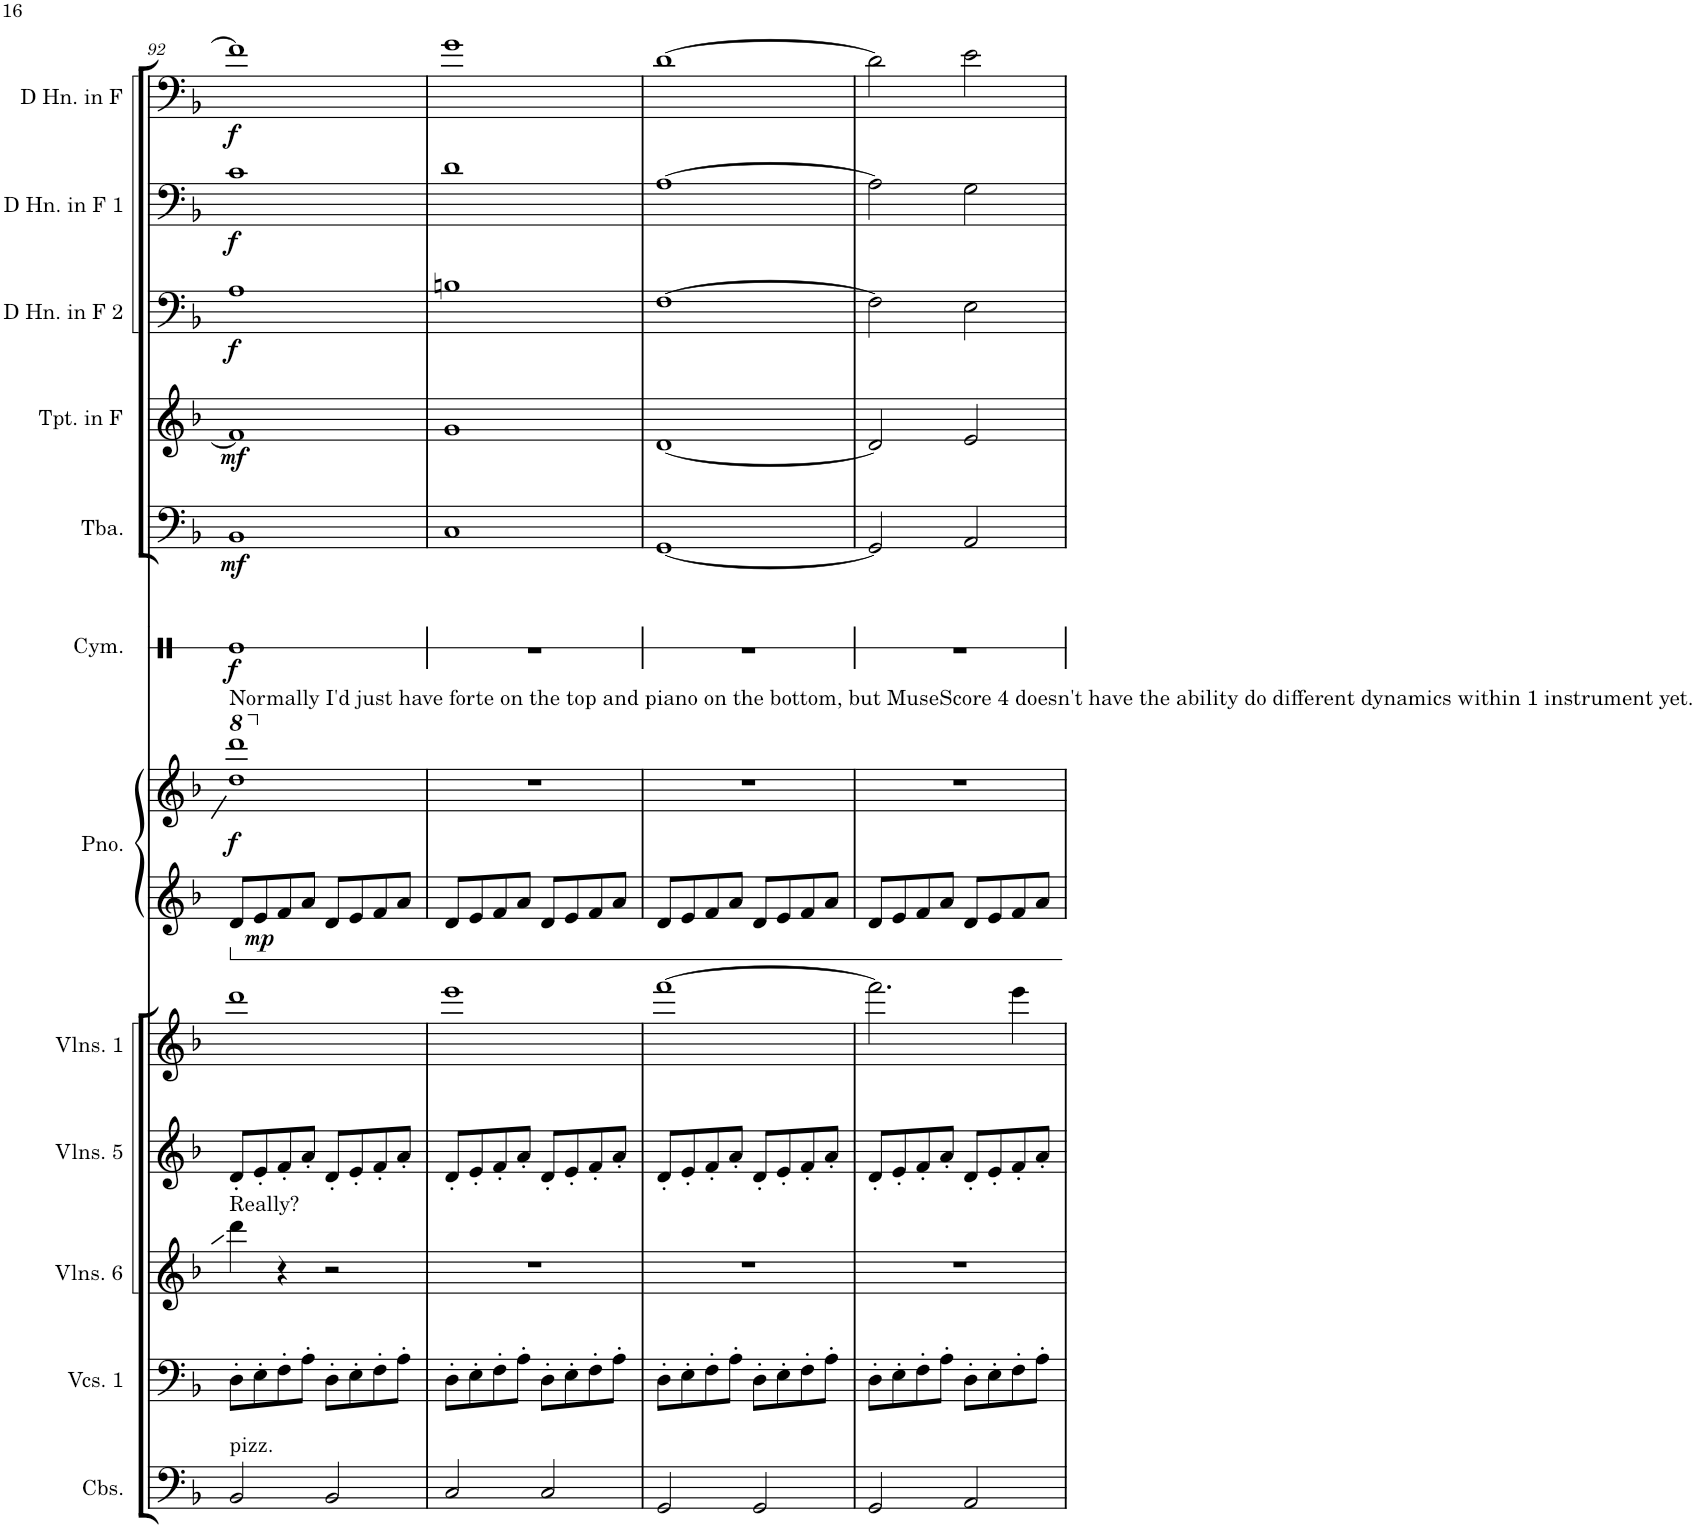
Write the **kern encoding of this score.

**kern	**kern	**kern	**kern	**kern	**kern	**kern	**dynam	**kern	**dynam	**kern	**dynam	**kern	**dynam	**kern	**dynam	**kern	**dynam	**kern	**kern	**kern
*part14	*part13	*part12	*part11	*part10	*part9	*part9	*part9	*part8	*part8	*part7	*part7	*part6	*part6	*part5	*part5	*part4	*part4	*part3	*part2	*part1
*staff15	*staff14	*staff13	*staff12	*staff11	*staff10	*staff9	*staff9/10	*staff8	*staff8	*staff7	*staff7	*staff6	*staff6	*staff5	*staff5	*staff4	*staff4	*staff3	*staff2	*staff1
*I"Contrabasses	*I"Violoncellos 1	*I"Violins 6	*I"Violins 5	*I"Violins 1	*I"Piano	*	*	*I"Tuba	*	*I"Trumpet in F	*	*I"Horn in F 2	*	*I"Horn in F 1	*	*I"Horn in F	*	*I"Flute 2	*I"Flute 1	*I"Piccolo
*I'Cbs.	*I'Vcs. 1	*I'Vlns. 6	*I'Vlns. 5	*I'Vlns. 1	*I'Pno.	*	*	*I'Tba.	*	*I'Tpt. in F	*	*	*	*	*	*	*	*I'Fl. 2	*I'Fl. 1	*I'Picc.
!!LO:PB:g=z
*clefF4	*clefF4	*clefG2	*clefG2	*clefG2	*clefG2	*clefG2	*	*clefF4	*	*clefG2	*	*clefF4	*	*clefF4	*	*clefF4	*	*clefG2	*clefG2	*clefG2
*Trd7c12	*	*	*	*	*	*	*	*	*	*Trd-3c-5	*	*Trd4c7	*	*Trd4c7	*	*Trd4c7	*	*	*	*Trd-7c-12
*k[b-]	*k[b-]	*k[b-]	*k[b-]	*k[b-]	*k[b-]	*k[b-]	*	*k[b-]	*	*k[b-]	*	*k[b-]	*	*k[b-]	*	*k[b-]	*	*k[b-]	*k[b-]	*k[b-]
*M4/4	*M4/4	*M4/4	*M4/4	*M4/4	*M4/4	*M4/4	*	*M4/4	*	*M4/4	*	*M4/4	*	*M4/4	*	*M4/4	*	*M4/4	*M4/4	*M4/4
=92	=92	=92	=92	=92	=92	=92	=92	=92	=92	=92	=92	=92	=92	=92	=92	=92	=92	=92	=92	=92
!	!	!	!	!	!	!LO:TX:a:t=Normally I'd just have forte on the top and piano on the bottom, but MuseScore 4 doesn't have the ability do different dynamics within 1 instrument yet.	!	!	!	!	!	!	!	!	!	!	!	!	!	!
!	!	!LO:TX:a:t=Really?	!	!	!	!	!	!	!	!	!	!	!	!	!	!	!	!	!	!
!LO:TX:a:t=pizz.	!	!	!	!	!	!	!	!	!	!	!	!	!	!	!	!	!	!	!	!
!	!	!	!	!	!	!	!LO:DY:b	!	!LO:DY:b	!	!LO:DY:b	!	!LO:DY:b	!	!LO:DY:b	!	!LO:DY:b	!	!	!
2BB-/	8D'\L	4ddd\	8d'/L	1ddd	8d/L	1ddd 1dddd	f	1BB-	mf	1f]	mf	1A	f	1c	f	1f]	f	1r	1r	1r
!	!	!	!	!	!	!	!LO:DY:b=2	!	!	!	!	!	!	!	!	!	!	!	!	!
.	8E'\	.	8e'/	.	8e/	.	mp	.	.	.	.	.	.	.	.	.	.	.	.	.
.	8F'\	4r	8f'/	.	8f/	.	.	.	.	.	.	.	.	.	.	.	.	.	.	.
.	8A'\J	.	8a'/J	.	8a/J	.	.	.	.	.	.	.	.	.	.	.	.	.	.	.
2BB-/	8D'\L	2r	8d'/L	.	8d/L	.	.	.	.	.	.	.	.	.	.	.	.	.	.	.
.	8E'\	.	8e'/	.	8e/	.	.	.	.	.	.	.	.	.	.	.	.	.	.	.
.	8F'\	.	8f'/	.	8f/	.	.	.	.	.	.	.	.	.	.	.	.	.	.	.
.	8A'\J	.	8a'/J	.	8a/J	.	.	.	.	.	.	.	.	.	.	.	.	.	.	.
=93	=93	=93	=93	=93	=93	=93	=93	=93	=93	=93	=93	=93	=93	=93	=93	=93	=93	=93	=93	=93
2C/	8D'\L	1r	8d'/L	1eee	8d/L	1r	.	1C	.	1g	.	1Bn	.	1d	.	1g	.	1r	1r	1r
.	8E'\	.	8e'/	.	8e/	.	.	.	.	.	.	.	.	.	.	.	.	.	.	.
.	8F'\	.	8f'/	.	8f/	.	.	.	.	.	.	.	.	.	.	.	.	.	.	.
.	8A'\J	.	8a'/J	.	8a/J	.	.	.	.	.	.	.	.	.	.	.	.	.	.	.
2C/	8D'\L	.	8d'/L	.	8d/L	.	.	.	.	.	.	.	.	.	.	.	.	.	.	.
.	8E'\	.	8e'/	.	8e/	.	.	.	.	.	.	.	.	.	.	.	.	.	.	.
.	8F'\	.	8f'/	.	8f/	.	.	.	.	.	.	.	.	.	.	.	.	.	.	.
.	8A'\J	.	8a'/J	.	8a/J	.	.	.	.	.	.	.	.	.	.	.	.	.	.	.
=94	=94	=94	=94	=94	=94	=94	=94	=94	=94	=94	=94	=94	=94	=94	=94	=94	=94	=94	=94	=94
2GG/	8D'\L	1r	8d'/L	[1fff	8d/L	1r	.	[1GG	.	[1d	.	[1F	.	[1A	.	[1d	.	1r	1r	1r
.	8E'\	.	8e'/	.	8e/	.	.	.	.	.	.	.	.	.	.	.	.	.	.	.
.	8F'\	.	8f'/	.	8f/	.	.	.	.	.	.	.	.	.	.	.	.	.	.	.
.	8A'\J	.	8a'/J	.	8a/J	.	.	.	.	.	.	.	.	.	.	.	.	.	.	.
2GG/	8D'\L	.	8d'/L	.	8d/L	.	.	.	.	.	.	.	.	.	.	.	.	.	.	.
.	8E'\	.	8e'/	.	8e/	.	.	.	.	.	.	.	.	.	.	.	.	.	.	.
.	8F'\	.	8f'/	.	8f/	.	.	.	.	.	.	.	.	.	.	.	.	.	.	.
.	8A'\J	.	8a'/J	.	8a/J	.	.	.	.	.	.	.	.	.	.	.	.	.	.	.
=95	=95	=95	=95	=95	=95	=95	=95	=95	=95	=95	=95	=95	=95	=95	=95	=95	=95	=95	=95	=95
2GG/	8D'\L	1r	8d'/L	2.fff\]	8d/L	1r	.	2GG/]	.	2d/]	.	2F\]	.	2A\]	.	2d\]	.	1r	1r	1r
.	8E'\	.	8e'/	.	8e/	.	.	.	.	.	.	.	.	.	.	.	.	.	.	.
.	8F'\	.	8f'/	.	8f/	.	.	.	.	.	.	.	.	.	.	.	.	.	.	.
.	8A'\J	.	8a'/J	.	8a/J	.	.	.	.	.	.	.	.	.	.	.	.	.	.	.
2AA/	8D'\L	.	8d'/L	.	8d/L	.	.	2AA/	.	2e/	.	2E\	.	2G\	.	2e\	.	.	.	.
.	8E'\	.	8e'/	.	8e/	.	.	.	.	.	.	.	.	.	.	.	.	.	.	.
.	8F'\	.	8f'/	4eee\	8f/	.	.	.	.	.	.	.	.	.	.	.	.	.	.	.
.	8A'\J	.	8a'/J	.	8a/J	.	.	.	.	.	.	.	.	.	.	.	.	.	.	.
=	=	=	=	=	=	=	=	=	=	=	=	=	=	=	=	=	=	=	=	=
*-	*-	*-	*-	*-	*-	*-	*-	*-	*-	*-	*-	*-	*-	*-	*-	*-	*-	*-	*-	*-
